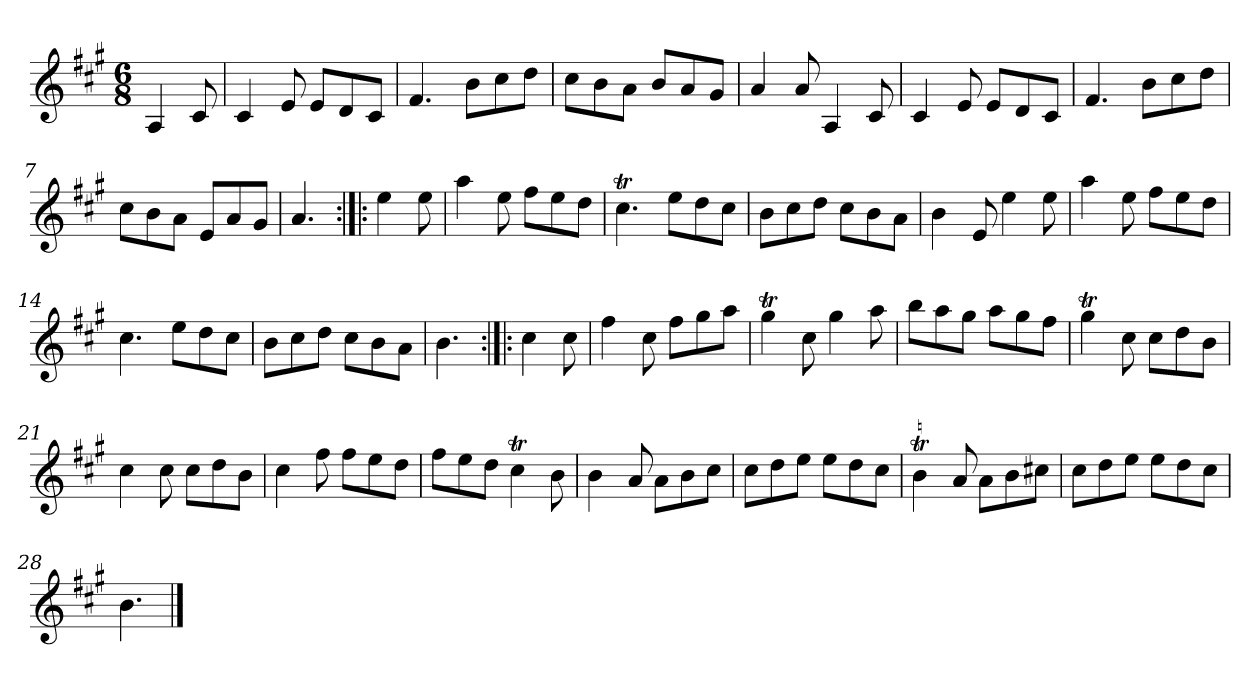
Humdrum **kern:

**kern
*part1
*staff1
*clefG2
*k[f#c#g#]
*A:
*M6/8
*MM60
=
4A
8c#
=1
4c#
8e
8e/L
8d/
8c#/J
=2
4.f#
8b\L
8cc#\
8dd\J
=3
8cc#\L
8b\
8a\J
8b/L
8a/
8g#/J
=4
4a
8a
4A
8c#
=5
4c#
8e
8e/L
8d/
8c#/J
=6
4.f#
8b\L
8cc#\
8dd\J
=7
8cc#\L
8b\
8a\J
8e/L
8a/
8g#/J
=8
4.a
=:|!|:
4ee
8ee
=9
4aa
8ee
8ff#\L
8ee\
8dd\J
=10
4.cc#t
8ee\L
8dd\
8cc#\J
=11
8b\L
8cc#\
8dd\J
8cc#\L
8b\
8a\J
=12
4b
8e
4ee
8ee
=13
4aa
8ee
8ff#\L
8ee\
8dd\J
=14
4.cc#
8ee\L
8dd\
8cc#\J
=15
8b\L
8cc#\
8dd\J
8cc#\L
8b\
8a\J
=16
4.b
=:|!|:
4cc#
8cc#
=17
4ff#
8cc#
8ff#\L
8gg#\
8aa\J
=18
4gg#t
8cc#
4gg#
8aa
=19
8bb\L
8aa\
8gg#\J
8aa\L
8gg#\
8ff#\J
=20
4gg#t
8cc#
8cc#\L
8dd\
8b\J
=21
4cc#
8cc#
8cc#\L
8dd\
8b\J
=22
4cc#
8ff#
8ff#\L
8ee\
8dd\J
=23
8ff#\L
8ee\
8dd\J
4cc#t
8b
=24
4b
8a
8a\L
8b\
8cc#\J
=25
8cc#\L
8dd\
8ee\J
8ee\L
8dd\
8cc#\J
=26
4bt
8a
8a\L
8b\
8cc#X\J
=27
8cc#\L
8dd\
8ee\J
8ee\L
8dd\
8cc#\J
=28
4.b
==
*-
